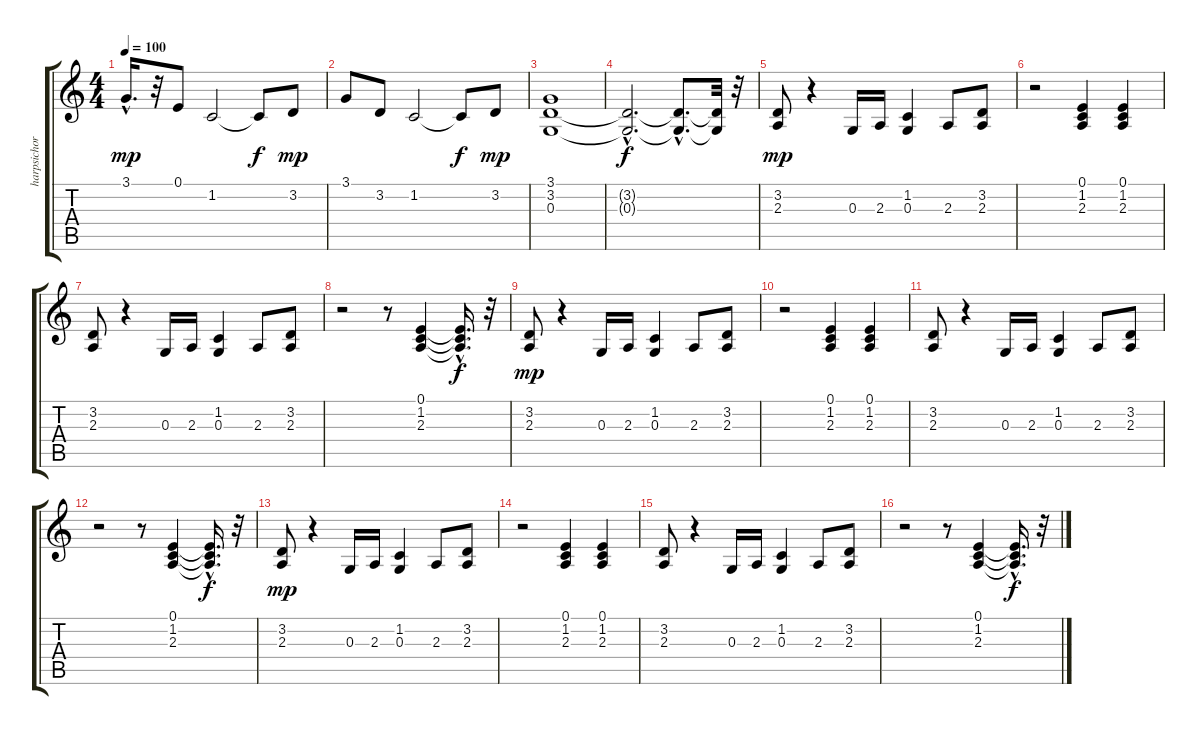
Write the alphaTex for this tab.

\track ("harpsichord" "harpsichor") {instrument harpsichord}
\staff {score tabs}
\tuning (E4 B3 G3 D3 A2 E2) {hide}
\ts (4 4)
\tempo 100
\clef g2
\ks c
3.1{hac}.16{d dy mp} r.32 0.1.8 1.2.2 1.2{t}.8{dy f} 3.2.8{dy mp} |
3.1.8 3.2.8 1.2.2 1.2{t}.8{dy f} 3.2.8{dy mp} |
(3.1 3.2 0.3).1 |
(3.2{hac t} 0.3{hac t}).2{d dy f} (3.2{hac t} 0.3{hac t}).8{d} (3.2{t} 0.3{t}).32 r.32 |
(3.2 2.3).8{dy mp} r.4 0.3.16 2.3.16 (1.2 0.3).4 2.3.8 (3.2 2.3).8 |
r.2 (0.1 1.2 2.3).4 (0.1 1.2 2.3).4 |
(3.2 2.3).8 r.4 0.3.16 2.3.16 (1.2 0.3).4 2.3.8 (3.2 2.3).8 |
r.2 r.8 (0.1 1.2 2.3).4 (0.1{hac t} 1.2{hac t} 2.3{hac t}).16{d dy f} r.32 |
(3.2 2.3).8{dy mp} r.4 0.3.16 2.3.16 (1.2 0.3).4 2.3.8 (3.2 2.3).8 |
r.2 (0.1 1.2 2.3).4 (0.1 1.2 2.3).4 |
(3.2 2.3).8 r.4 0.3.16 2.3.16 (1.2 0.3).4 2.3.8 (3.2 2.3).8 |
r.2 r.8 (0.1 1.2 2.3).4 (0.1{hac t} 1.2{hac t} 2.3{hac t}).16{d dy f} r.32 |
(3.2 2.3).8{dy mp} r.4 0.3.16 2.3.16 (1.2 0.3).4 2.3.8 (3.2 2.3).8 |
r.2 (0.1 1.2 2.3).4 (0.1 1.2 2.3).4 |
(3.2 2.3).8 r.4 0.3.16 2.3.16 (1.2 0.3).4 2.3.8 (3.2 2.3).8 |
r.2 r.8 (0.1 1.2 2.3).4 (0.1{hac t} 1.2{hac t} 2.3{hac t}).16{d dy f} r.32
